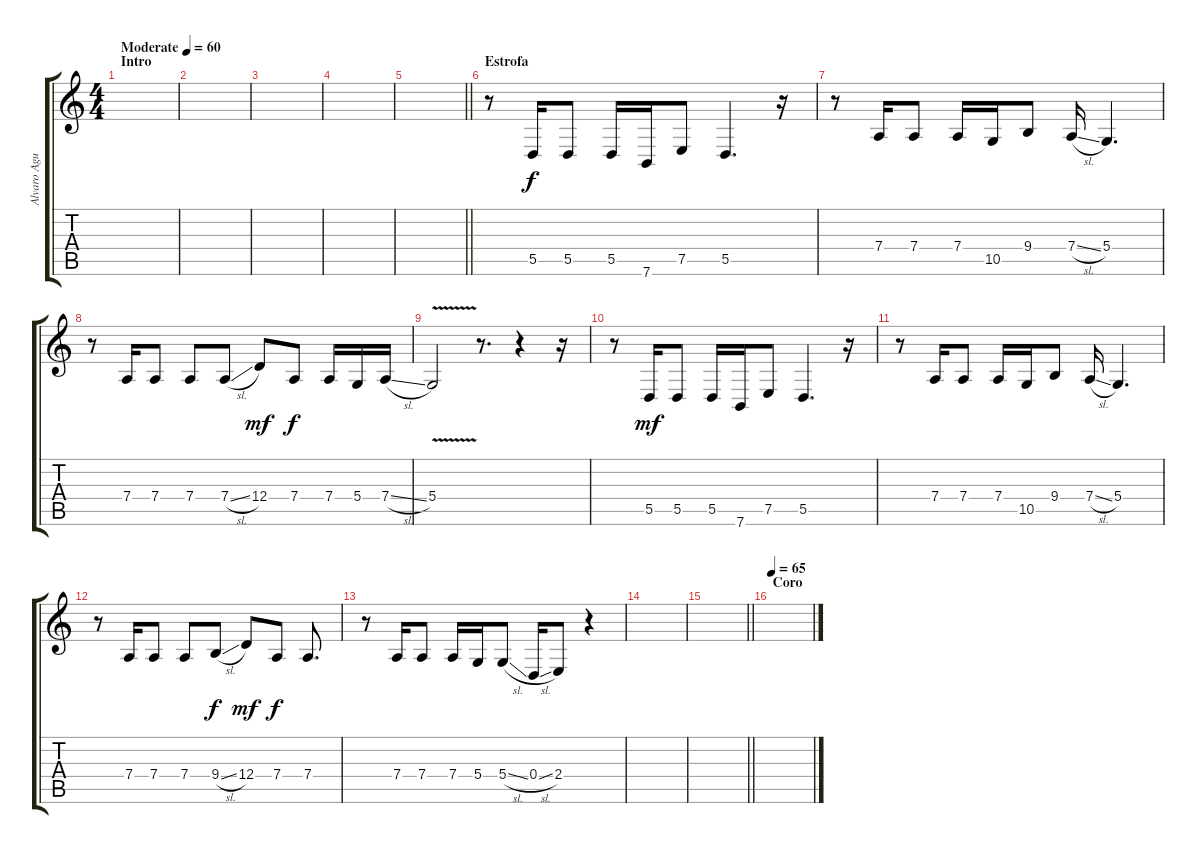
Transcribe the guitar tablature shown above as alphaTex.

\track ("Alvaro Aguilar" "Alvaro Agu") {instrument tenorsax}
\staff {score tabs}
\tuning (E4 B3 G3 D3 A2 E2) {hide}
\ts (4 4)
\section ("" "Intro")
\tempo (60 "Moderate")
\clef g2
\ks c
|
|
|
|
\barLineRight lightlight
|
\section ("" "Estrofa")
r.8 5.5.16 5.5.8 5.5.16 7.6.16 7.5.8 5.5.4{d} r.16 |
r.8 7.4.16 7.4.8 7.4.16 10.5.16 9.4.8 7.4{sl}.16 5.4.4{d} |
r.8 7.4.16 7.4.8 7.4.8 7.4{sl}.8{dy f} 12.4.8{dy mf} 7.4.8{dy f} 7.4.16 5.4.16 7.4{sl}.16 |
5.4{v}.2 r.8{d} r.4 r.16 |
r.8 5.5.16{dy mf} 5.5.8 5.5.16 7.6.16 7.5.8 5.5.4{d} r.16 |
r.8 7.4.16 7.4.8 7.4.16 10.5.16 9.4.8 7.4{sl}.16 5.4.4{d} |
r.8 7.4.16 7.4.8 7.4.8 9.4{sl}.8{dy f} 12.4.8{dy mf} 7.4.8{dy f} 7.4.8{d} |
r.8 7.4.16 7.4.8 7.4.16 5.4.16 5.4{sl}.8 0.4{sl}.16 2.4.8 r.4 |
|
\barLineRight lightlight
|
\section ("" "Coro")
\tempo 65
